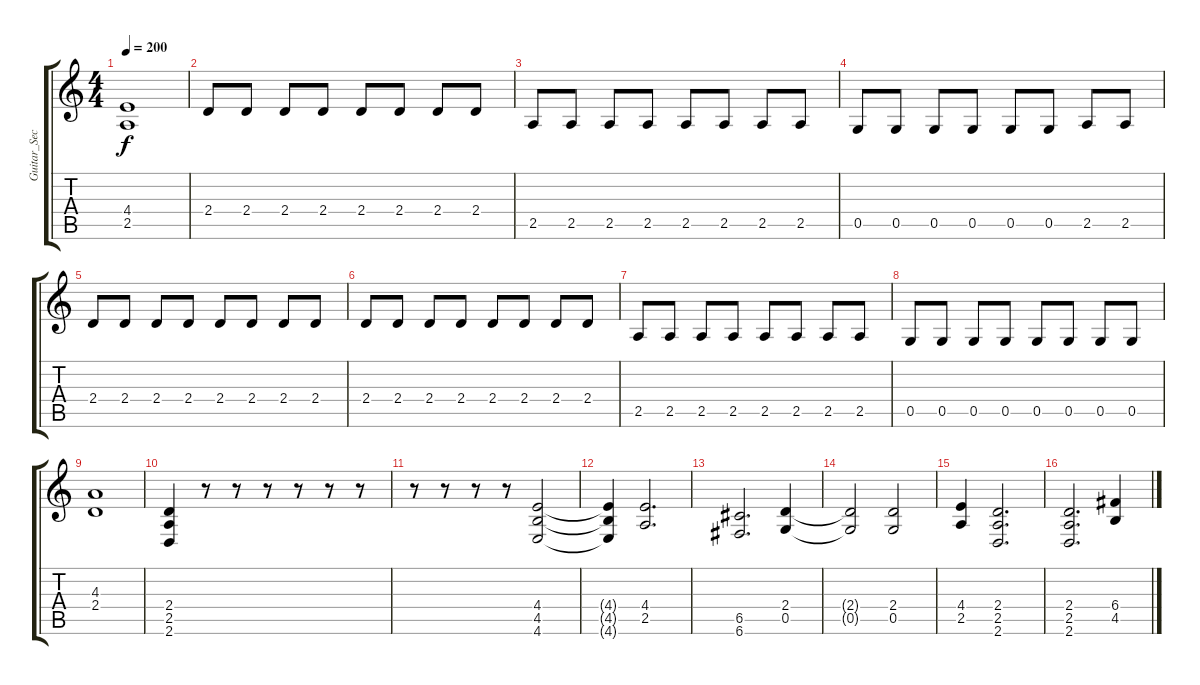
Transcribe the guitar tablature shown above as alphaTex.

\track ("Guitar_Second" "Guitar_Sec") {instrument distortionguitar}
\staff {score tabs}
\tuning (D4 A3 F3 C3 G2 C2) {hide}
\ts (4 4)
\tempo 200
\clef g2
\ks c
(4.4 2.5).1{dy f} |
2.4.8 2.4.8 2.4.8 2.4.8 2.4.8 2.4.8 2.4.8 2.4.8 |
2.5.8 2.5.8 2.5.8 2.5.8 2.5.8 2.5.8 2.5.8 2.5.8 |
0.5.8 0.5.8 0.5.8 0.5.8 0.5.8 0.5.8 2.5.8 2.5.8 |
2.4.8 2.4.8 2.4.8 2.4.8 2.4.8 2.4.8 2.4.8 2.4.8 |
2.4.8 2.4.8 2.4.8 2.4.8 2.4.8 2.4.8 2.4.8 2.4.8 |
2.5.8 2.5.8 2.5.8 2.5.8 2.5.8 2.5.8 2.5.8 2.5.8 |
0.5.8 0.5.8 0.5.8 0.5.8 0.5.8 0.5.8 0.5.8 0.5.8 |
(4.3 2.4).1 |
(2.4 2.5 2.6).4 r.8 r.8 r.8 r.8 r.8 r.8 |
r.8 r.8 r.8 r.8 (4.4 4.5 4.6).2 |
(4.4{t} 4.5{t} 4.6{t}).4 (4.4 2.5).2{d} |
(6.5 6.6).2{d} (2.4 0.5).4 |
(2.4{t} 0.5{t}).2 (2.4 0.5).2 |
(4.4 2.5).4 (2.4 2.5 2.6).2{d} |
(2.4 2.5 2.6).2{d} (6.4 4.5).4
